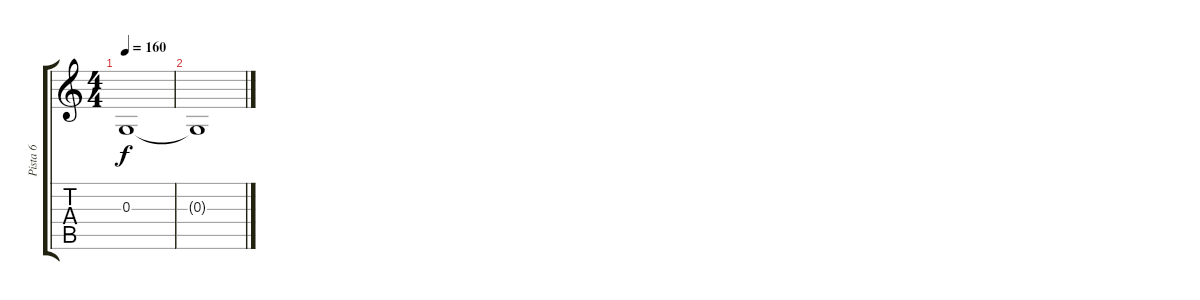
\track ("Pista 6" "Pista 6") {instrument electricgrandpiano}
\staff {score tabs}
\tuning (E4 B3 G3 D3 A2 E2) {hide}
\ts (4 4)
\tempo 160
\clef g2
\ks c
0.3{t}.1{dy f} |
0.3{t}.1
